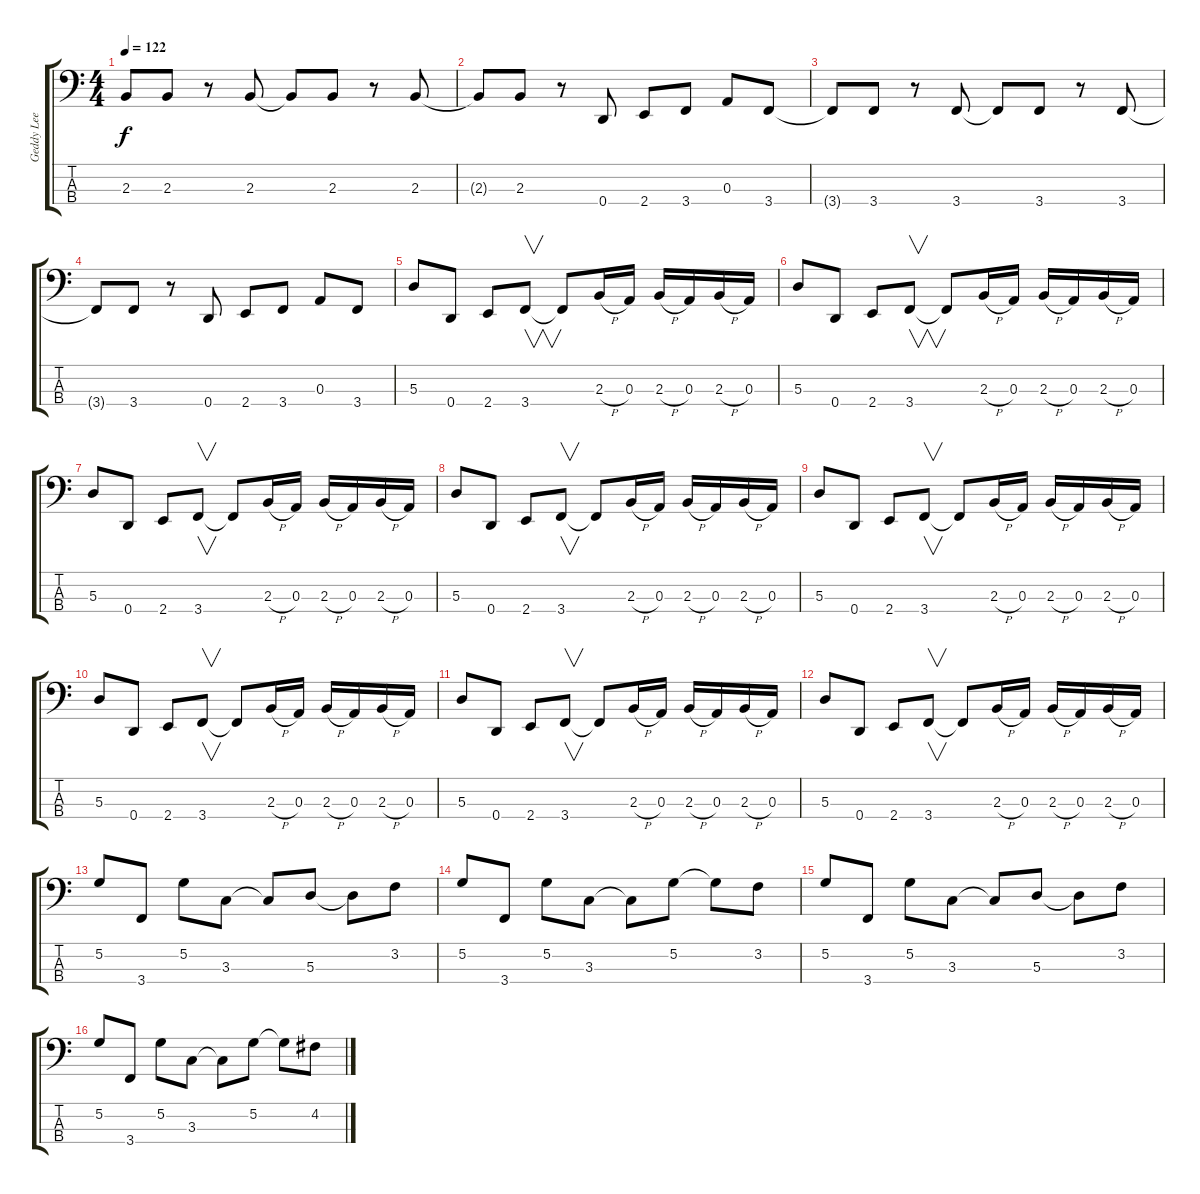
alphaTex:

\track ("Geddy Lee" "Geddy Lee") {instrument electricbassfinger}
\staff {score tabs}
\tuning (G2 D2 A1 D1) {hide}
\ts (4 4)
\tempo 122
\clef f4
\ks c
2.3{t}.8{dy f} 2.3.8 r.8 2.3.8 2.3{t}.8 2.3.8 r.8 2.3.8 |
2.3{t}.8 2.3.8 r.8 0.4.8 2.4.8 3.4.8 0.3.8 3.4.8 |
3.4{t}.8 3.4.8 r.8 3.4.8 3.4{t}.8 3.4.8 r.8 3.4.8 |
3.4{t}.8 3.4.8 r.8 0.4.8 2.4.8 3.4.8 0.3.8 3.4.8 |
5.3.8 0.4.8 2.4.8 3.4.8{v} 3.4{t}.8 2.3{h}.16 0.3.16 2.3{h}.16 0.3.16 2.3{h}.16 0.3.16 |
5.3.8 0.4.8 2.4.8 3.4.8{v} 3.4{t}.8 2.3{h}.16 0.3.16 2.3{h}.16 0.3.16 2.3{h}.16 0.3.16 |
5.3.8 0.4.8 2.4.8 3.4.8{v} 3.4{t}.8 2.3{h}.16 0.3.16 2.3{h}.16 0.3.16 2.3{h}.16 0.3.16 |
5.3.8 0.4.8 2.4.8 3.4.8{v} 3.4{t}.8 2.3{h}.16 0.3.16 2.3{h}.16 0.3.16 2.3{h}.16 0.3.16 |
5.3.8 0.4.8 2.4.8 3.4.8{v} 3.4{t}.8 2.3{h}.16 0.3.16 2.3{h}.16 0.3.16 2.3{h}.16 0.3.16 |
5.3.8 0.4.8 2.4.8 3.4.8{v} 3.4{t}.8 2.3{h}.16 0.3.16 2.3{h}.16 0.3.16 2.3{h}.16 0.3.16 |
5.3.8 0.4.8 2.4.8 3.4.8{v} 3.4{t}.8 2.3{h}.16 0.3.16 2.3{h}.16 0.3.16 2.3{h}.16 0.3.16 |
5.3.8 0.4.8 2.4.8 3.4.8{v} 3.4{t}.8 2.3{h}.16 0.3.16 2.3{h}.16 0.3.16 2.3{h}.16 0.3.16 |
5.2.8 3.4.8 5.2.8 3.3.8 3.3{t}.8 5.3.8 5.3{t}.8 3.2.8 |
5.2.8 3.4.8 5.2.8 3.3.8 3.3{t}.8 5.2.8 5.2{t}.8 3.2.8 |
5.2.8 3.4.8 5.2.8 3.3.8 3.3{t}.8 5.3.8 5.3{t}.8 3.2.8 |
5.2.8 3.4.8 5.2.8 3.3.8 3.3{t}.8 5.2.8 5.2{t}.8 4.2.8
